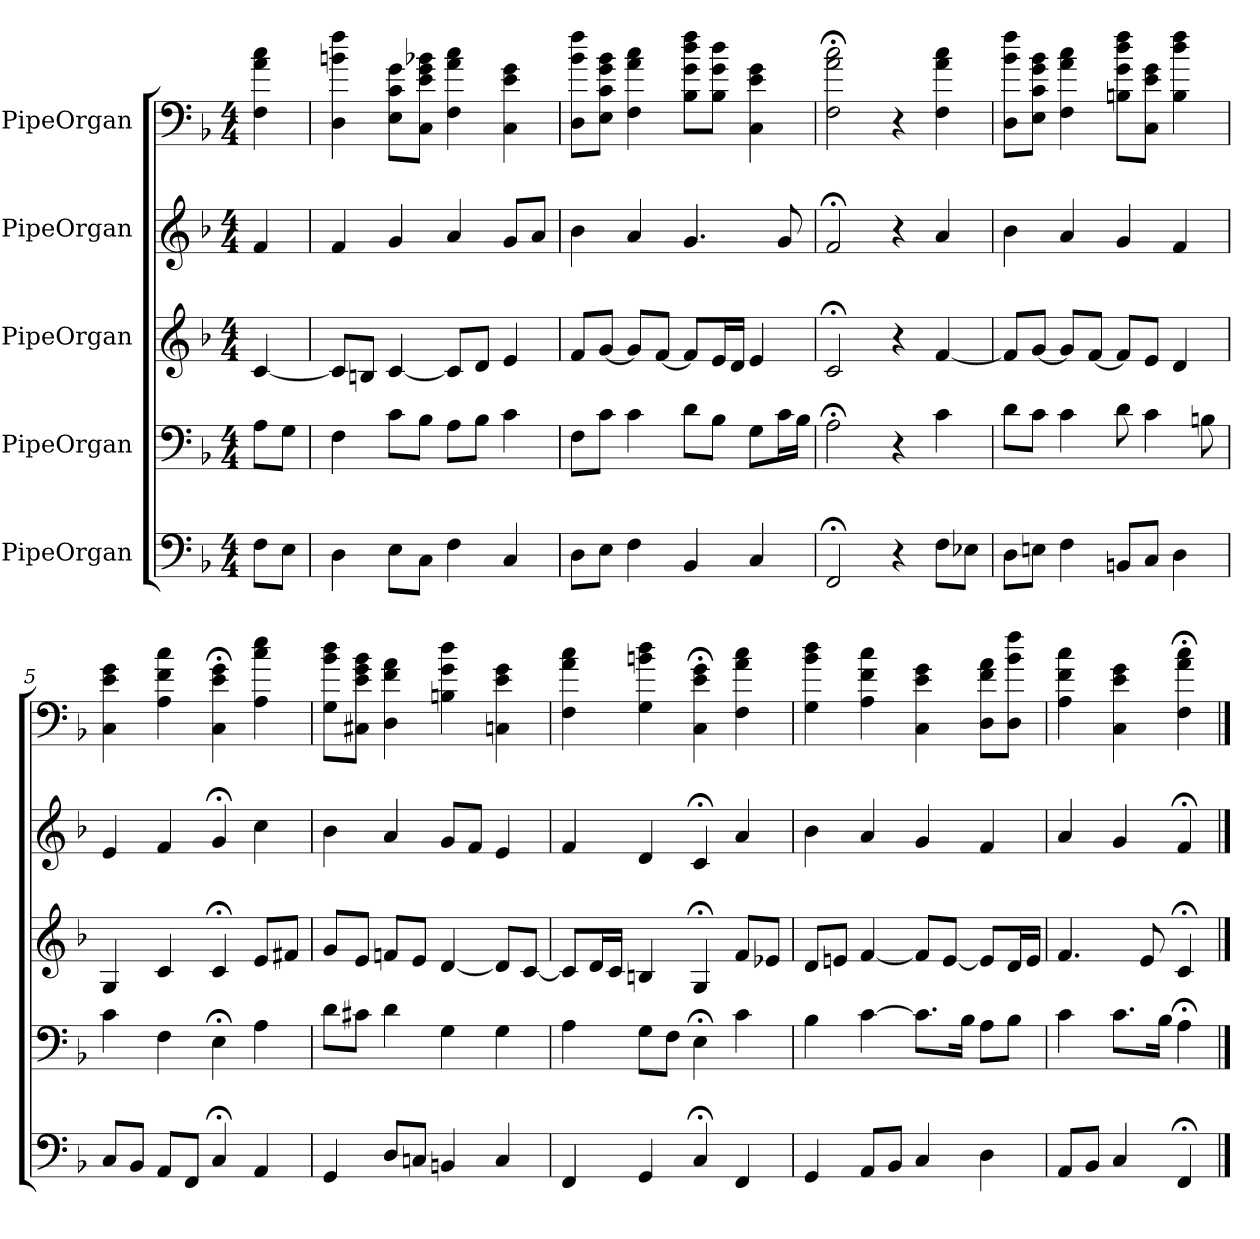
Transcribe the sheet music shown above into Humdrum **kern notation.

**kern	**kern	**kern	**kern	**kern
*part5	*part4	*part3	*part2	*part1
*staff5	*staff4	*staff3	*staff2	*staff1
*I"PipeOrgan	*I"PipeOrgan	*I"PipeOrgan	*I"PipeOrgan	*I"PipeOrgan
*clefF4	*clefF4	*clefG2	*clefG2	*
*k[b-]	*k[b-]	*k[b-]	*k[b-]	*k[b-]
*F:	*F:	*F:	*F:	*F:
*M4/4	*M4/4	*M4/4	*M4/4	*M4/4
*MM60	*MM60	*MM60	*MM60	*MM60
=	=	=	=	=
8F\L	8A\L	[4c	4f	4F 4a 4cc
8E\J	8G\J	.	.	.
=1	=1	=1	=1	=1
4D	4F	8c/L]	4f	4D 4bn 4ff
.	.	8Bn/J	.	.
8E\L	8c\L	[4c	4g	8E 8c 8gL
8C\J	8B-\J	.	.	8C 8e 8g 8b-XJ
4F	8A\L	8c/L]	4a	4F 4a 4cc
.	8B-\J	8d/J	.	.
4C	4c	4e	8g/L	4C 4e 4g
.	.	.	8a/J	.
=2	=2	=2	=2	=2
8D\L	8F\L	8f/L	4b-	8D 8b- 8ffL
8E\J	8c\J	[8g/J	.	8E 8c 8g 8b-J
4F	4c	8g/L]	4a	4F 4a 4cc
.	.	[8f/J	.	.
4BB-	8d\L	8f/L]	4.g	8B- 8g 8dd 8ffL
.	8B-\J	16e/L	.	8B- 8g 8ddJ
.	.	16d/JJ	.	.
4C	8G\L	4e	.	4C 4e 4g
.	16c\L	.	8g	.
.	16B-\JJ	.	.	.
=3	=3	=3	=3	=3
2FF;<	2A;<	2c;<	2f;<	2F;< 2a;< 2cc;<
4r	4r	4r	4r	4r
8F\L	4c	[4f	4a	4F 4a 4cc
8E-X\J	.	.	.	.
=4	=4	=4	=4	=4
8D\L	8d\L	8f/L]	4b-	8D 8b- 8ffL
8En\J	8c\J	[8g/J	.	8E 8c 8g 8b-J
4F	4c	8g/L]	4a	4F 4a 4cc
.	.	[8f/J	.	.
8BBn/L	8d	8f/L]	4g	8Bn 8g 8dd 8ffL
8C/J	4c	8e/J	.	8C 8e 8gJ
4D	.	4d	4f	4B 4dd 4ff
.	8Bn	.	.	.
=5	=5	=5	=5	=5
8C/L	4c	4G	4e	4C 4e 4g
8BB-/J	.	.	.	.
8AA/L	4F	4c	4f	4A 4f 4cc
8FF/J	.	.	.	.
4C;<	4E;<	4c;<	4g;<	4C;< 4e;< 4g;<
4AA	4A	8e/L	4cc	4A 4cc 4ee
.	.	8f#X/J	.	.
=6	=6	=6	=6	=6
4GG	8d\L	8g/L	4b-	8G 8b- 8ddL
.	8c#X\J	8e/J	.	8C#X 8e 8g 8b-J
8D/L	4d	8fn/L	4a	4D 4f 4a
8Cn/J	.	8e/J	.	.
4BBn	4G	[4d	8g/L	4Bn 4g 4dd
.	.	.	8f/J	.
4C	4G	8d/L]	4e	4Cn 4e 4g
.	.	[8c/J	.	.
=7	=7	=7	=7	=7
4FF	4A	8c/L]	4f	4F 4a 4cc
.	.	16d/L	.	.
.	.	16c/JJ	.	.
4GG	8G\L	4Bn	4d	4G 4bn 4dd
.	8F\J	.	.	.
4C;<	4E;<	4G;<	4c;<	4C;< 4e;< 4g;<
4FF	4c	8f/L	4a	4F 4a 4cc
.	.	8e-X/J	.	.
=8	=8	=8	=8	=8
4GG	4B-	8d/L	4b-	4G 4b- 4dd
.	.	8en/J	.	.
8AA/L	[4c	[4f	4a	4A 4f 4cc
8BB-/J	.	.	.	.
4C	8.c\L]	8f/L]	4g	4C 4e 4g
.	.	[8e/J	.	.
.	16B-\Jk	.	.	.
4D	8A\L	8e/L]	4f	8D 8f 8aL
.	8B-\J	16d/L	.	8D 8b- 8ffJ
.	.	16e/JJ	.	.
=9	=9	=9	=9	=9
8AA/L	4c	4.f	4a	4A 4f 4cc
8BB-/J	.	.	.	.
4C	8.c\L	.	4g	4C 4e 4g
.	.	8e	.	.
.	16B-\Jk	.	.	.
4FF;<	4A;<	4c;<	4f;<	4F;< 4a;< 4cc;<
==	==	==	==	==
*-	*-	*-	*-	*-
